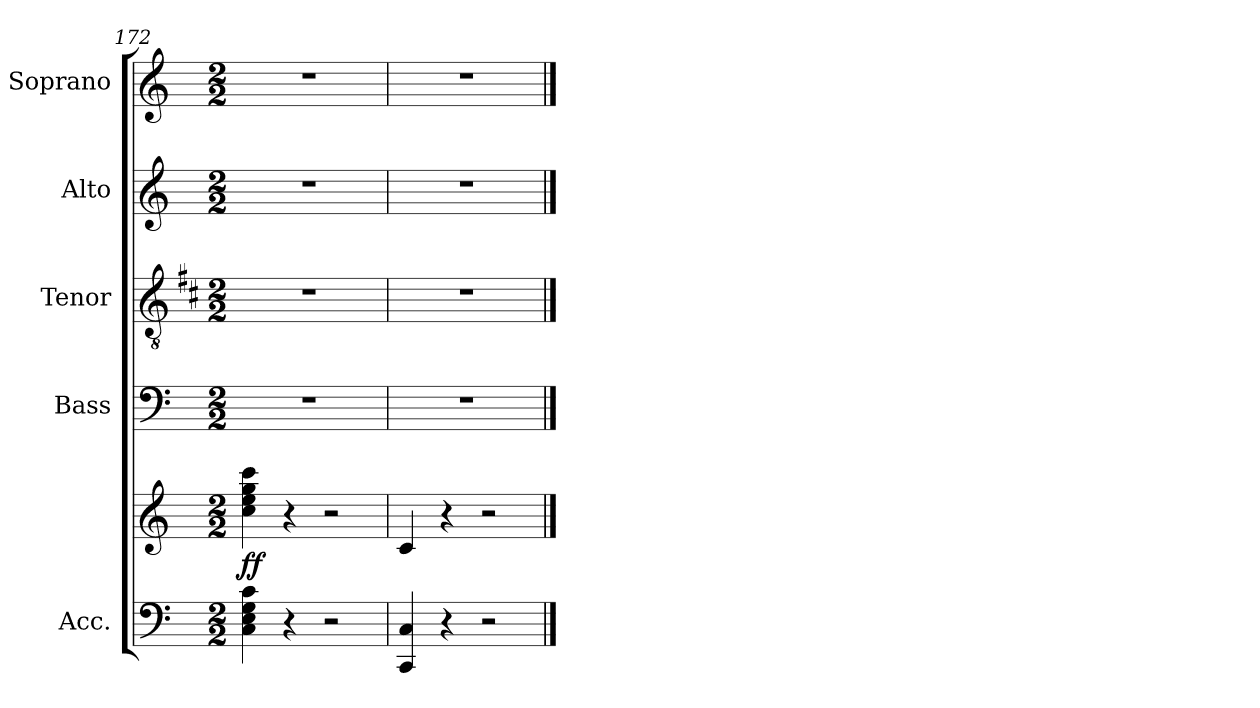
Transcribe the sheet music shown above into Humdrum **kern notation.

**kern	**kern	**dynam	**kern	**kern	**kern	**kern
*part5	*part5	*part5	*part4	*part3	*part2	*part1
*staff6	*staff5	*staff5/6	*staff4	*staff3	*staff2	*staff1
*I"Acc.	*	*	*I"Bass	*I"Tenor	*I"Alto	*I"Soprano
*	*	*	*I'B	*I'T	*I'A	*I'S
*clefF4	*clefG2	*	*clefF4	*clefGv2	*clefG2	*clefG2
*	*	*	*	*ITrd1c2	*	*
*k[]	*k[]	*	*k[]	*k[]	*k[]	*k[]
*C:	*C:	*	*C:	*C:	*C:	*C:
*M2/2	*M2/2	*	*M2/2	*M2/2	*M2/2	*M2/2
=172	=172	=172	=172	=172	=172	=172
!	!	!LO:DY:b	!	!	!	!
4C\ 4E\ 4G\ 4c\	4cc\ 4ee\ 4gg\ 4ccc\	ff	1r	1r	1r	1r
4r	4r	.	.	.	.	.
2r	2r	.	.	.	.	.
=173	=173	=173	=173	=173	=173	=173
4CC/ 4C/	4c/	.	1r	1r	1r	1r
4r	4r	.	.	.	.	.
2r	2r	.	.	.	.	.
==	==	==	==	==	==	==
*-	*-	*-	*-	*-	*-	*-
